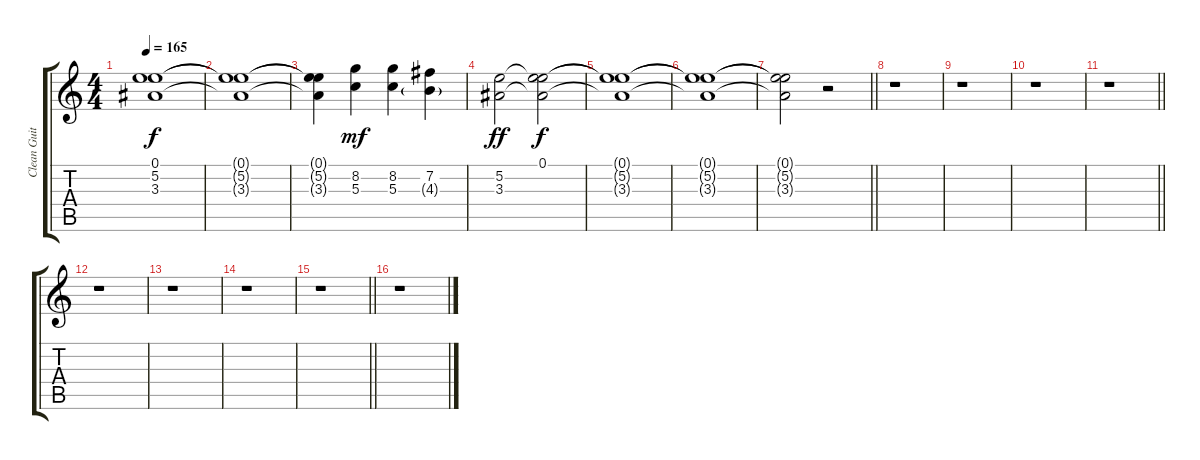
\track ("Clean Guitar 2" "Clean Guit") {instrument electricguitarjazz}
\staff {score tabs}
\tuning (E4 B3 G3 D3 A2 E2) {hide}
\ts (4 4)
\tempo 165
\clef g2
\ks c
(0.1{t} 5.2{t} 3.3{t}).1{dy f} |
(0.1{t} 5.2{t} 3.3{t}).1 |
(0.1{t} 5.2{t} 3.3{t}).4 (8.2 5.3).4{dy mf} (8.2 5.3).4 (7.2 4.3{g}).4 |
(5.2 3.3).2{dy ff} (0.1 5.2{t} 3.3{t}).2{dy f} |
(0.1{t} 5.2{t} 3.3{t}).1 |
(0.1{t} 5.2{t} 3.3{t}).1 |
\barLineRight lightlight
(0.1{t} 5.2{t} 3.3{t}).2 r.2 |
\section ("" "")
r.1 |
r.1 |
r.1 |
\barLineRight lightlight
r.1 |
r.1 |
r.1 |
r.1 |
\barLineRight lightlight
r.1 |
\section ("" "")
r.1
